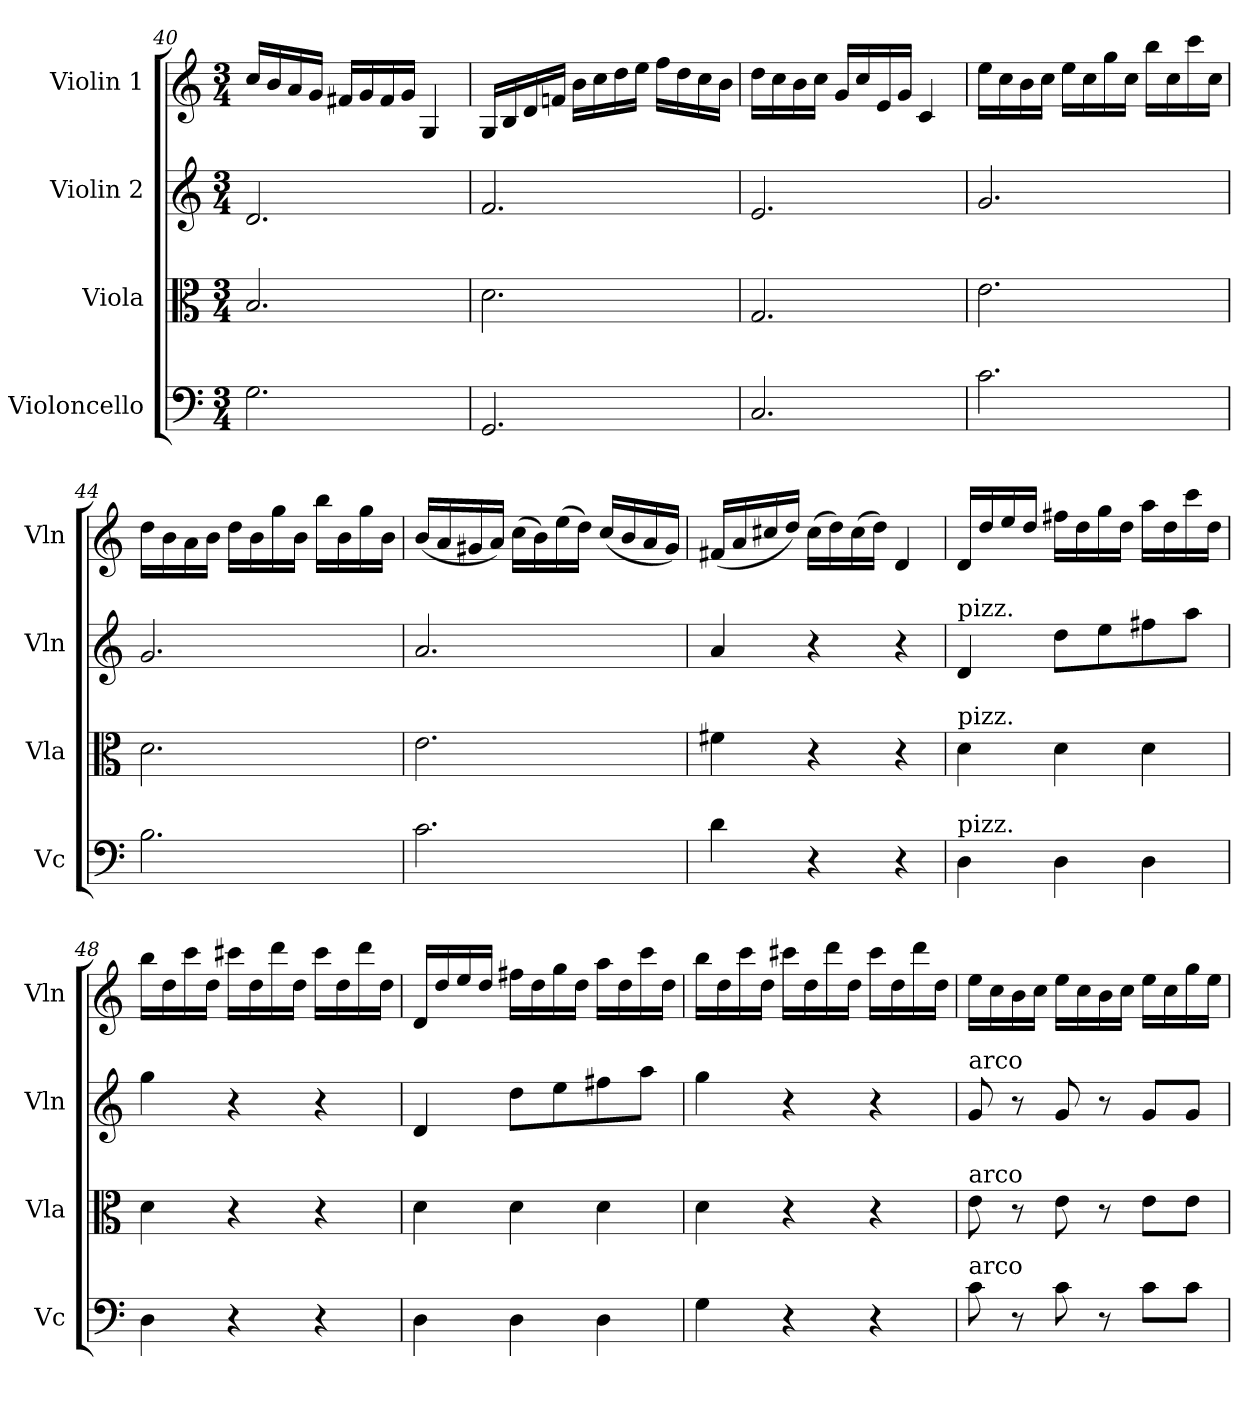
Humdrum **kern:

**kern	**kern	**kern	**kern
*part4	*part3	*part2	*part1
*staff4	*staff3	*staff2	*staff1
*I"Violoncello	*I"Viola	*I"Violin 2	*I"Violin 1
*I'Vc	*I'Vla	*I'Vln	*I'Vln
*clefF4	*clefC3	*clefG2	*clefG2
*k[]	*k[]	*k[]	*k[]
*M3/4	*M3/4	*M3/4	*M3/4
=40	=40	=40	=40
2.G\	2.B/	2.d/	16cc/LL
.	.	.	16b/
.	.	.	16a/
.	.	.	16g/JJ
.	.	.	16f#X/LL
.	.	.	16g/
.	.	.	16f#/
.	.	.	16g/JJ
.	.	.	4G/
=41	=41	=41	=41
2.GG/	2.d\	2.f/	16G/LL
.	.	.	16B/
.	.	.	16d/
.	.	.	16fn/JJ
.	.	.	16b\LL
.	.	.	16cc\
.	.	.	16dd\
.	.	.	16ee\JJ
.	.	.	16ff\LL
.	.	.	16dd\
.	.	.	16cc\
.	.	.	16b\JJ
!!LO:LB:g=z
=42	=42	=42	=42
2.C/	2.G/	2.e/	16dd\LL
.	.	.	16cc\
.	.	.	16b\
.	.	.	16cc\JJ
.	.	.	16g/LL
.	.	.	16cc/
.	.	.	16e/
.	.	.	16g/JJ
.	.	.	4c/
=43	=43	=43	=43
2.c\	2.e\	2.g/	16ee\LL
.	.	.	16cc\
.	.	.	16b\
.	.	.	16cc\JJ
.	.	.	16ee\LL
.	.	.	16cc\
.	.	.	16gg\
.	.	.	16cc\JJ
.	.	.	16bb\LL
.	.	.	16cc\
.	.	.	16ccc\
.	.	.	16cc\JJ
=44	=44	=44	=44
2.B\	2.d\	2.g/	16dd\LL
.	.	.	16b\
.	.	.	16a\
.	.	.	16b\JJ
.	.	.	16dd\LL
.	.	.	16b\
.	.	.	16gg\
.	.	.	16b\JJ
.	.	.	16bb\LL
.	.	.	16b\
.	.	.	16gg\
.	.	.	16b\JJ
!!LO:LB:g=z
=45	=45	=45	=45
2.c\	2.e\	2.a/	(16b/LL
.	.	.	16a/
.	.	.	16g#X/
.	.	.	16a/JJ)
.	.	.	(16cc\LL
.	.	.	16b\)
.	.	.	(16ee\
.	.	.	16dd\JJ)
.	.	.	(16cc/LL
.	.	.	16b/
.	.	.	16a/
.	.	.	16g#/JJ)
=46	=46	=46	=46
4d\	4f#X\	4a/	(16f#X/LL
.	.	.	16a/
.	.	.	16cc#X/
.	.	.	16dd/JJ)
4r	4r	4r	(16cc#\LL
.	.	.	16dd\)
.	.	.	(16cc#\
.	.	.	16dd\JJ)
4r	4r	4r	4d/
=47	=47	=47	=47
!	!	!LO:TX:a:t=pizz.	!
!	!LO:TX:a:t=pizz.	!	!
!LO:TX:a:t=pizz.	!	!	!
4D\	4d\	4d/	16d/LL
.	.	.	16dd/
.	.	.	16ee/
.	.	.	16dd/JJ
4D\	4d\	8dd\L	16ff#X\LL
.	.	.	16dd\
.	.	8ee\	16gg\
.	.	.	16dd\JJ
4D\	4d\	8ff#X\	16aa\LL
.	.	.	16dd\
.	.	8aa\J	16ccc\
.	.	.	16dd\JJ
!!LO:LB:g=z
=48	=48	=48	=48
4D\	4d\	4gg\	16bb\LL
.	.	.	16dd\
.	.	.	16ccc\
.	.	.	16dd\JJ
4r	4r	4r	16ccc#X\LL
.	.	.	16dd\
.	.	.	16ddd\
.	.	.	16dd\JJ
4r	4r	4r	16ccc#\LL
.	.	.	16dd\
.	.	.	16ddd\
.	.	.	16dd\JJ
=49	=49	=49	=49
4D\	4d\	4d/	16d/LL
.	.	.	16dd/
.	.	.	16ee/
.	.	.	16dd/JJ
4D\	4d\	8dd\L	16ff#X\LL
.	.	.	16dd\
.	.	8ee\	16gg\
.	.	.	16dd\JJ
4D\	4d\	8ff#X\	16aa\LL
.	.	.	16dd\
.	.	8aa\J	16ccc\
.	.	.	16dd\JJ
=50	=50	=50	=50
4G\	4d\	4gg\	16bb\LL
.	.	.	16dd\
.	.	.	16ccc\
.	.	.	16dd\JJ
4r	4r	4r	16ccc#X\LL
.	.	.	16dd\
.	.	.	16ddd\
.	.	.	16dd\JJ
4r	4r	4r	16ccc#\LL
.	.	.	16dd\
.	.	.	16ddd\
.	.	.	16dd\JJ
!!LO:PB:g=z
=51	=51	=51	=51
!	!	!LO:TX:a:t=arco	!
!	!LO:TX:a:t=arco	!	!
!LO:TX:a:t=arco	!	!	!
8c\	8e\	8g/	16ee\LL
.	.	.	16cc\
8r	8r	8r	16b\
.	.	.	16cc\JJ
8c\	8e\	8g/	16ee\LL
.	.	.	16cc\
8r	8r	8r	16b\
.	.	.	16cc\JJ
8c\L	8e\L	8g/L	16ee\LL
.	.	.	16cc\
8c\J	8e\J	8g/J	16gg\
.	.	.	16ee\JJ
=	=	=	=
*-	*-	*-	*-
